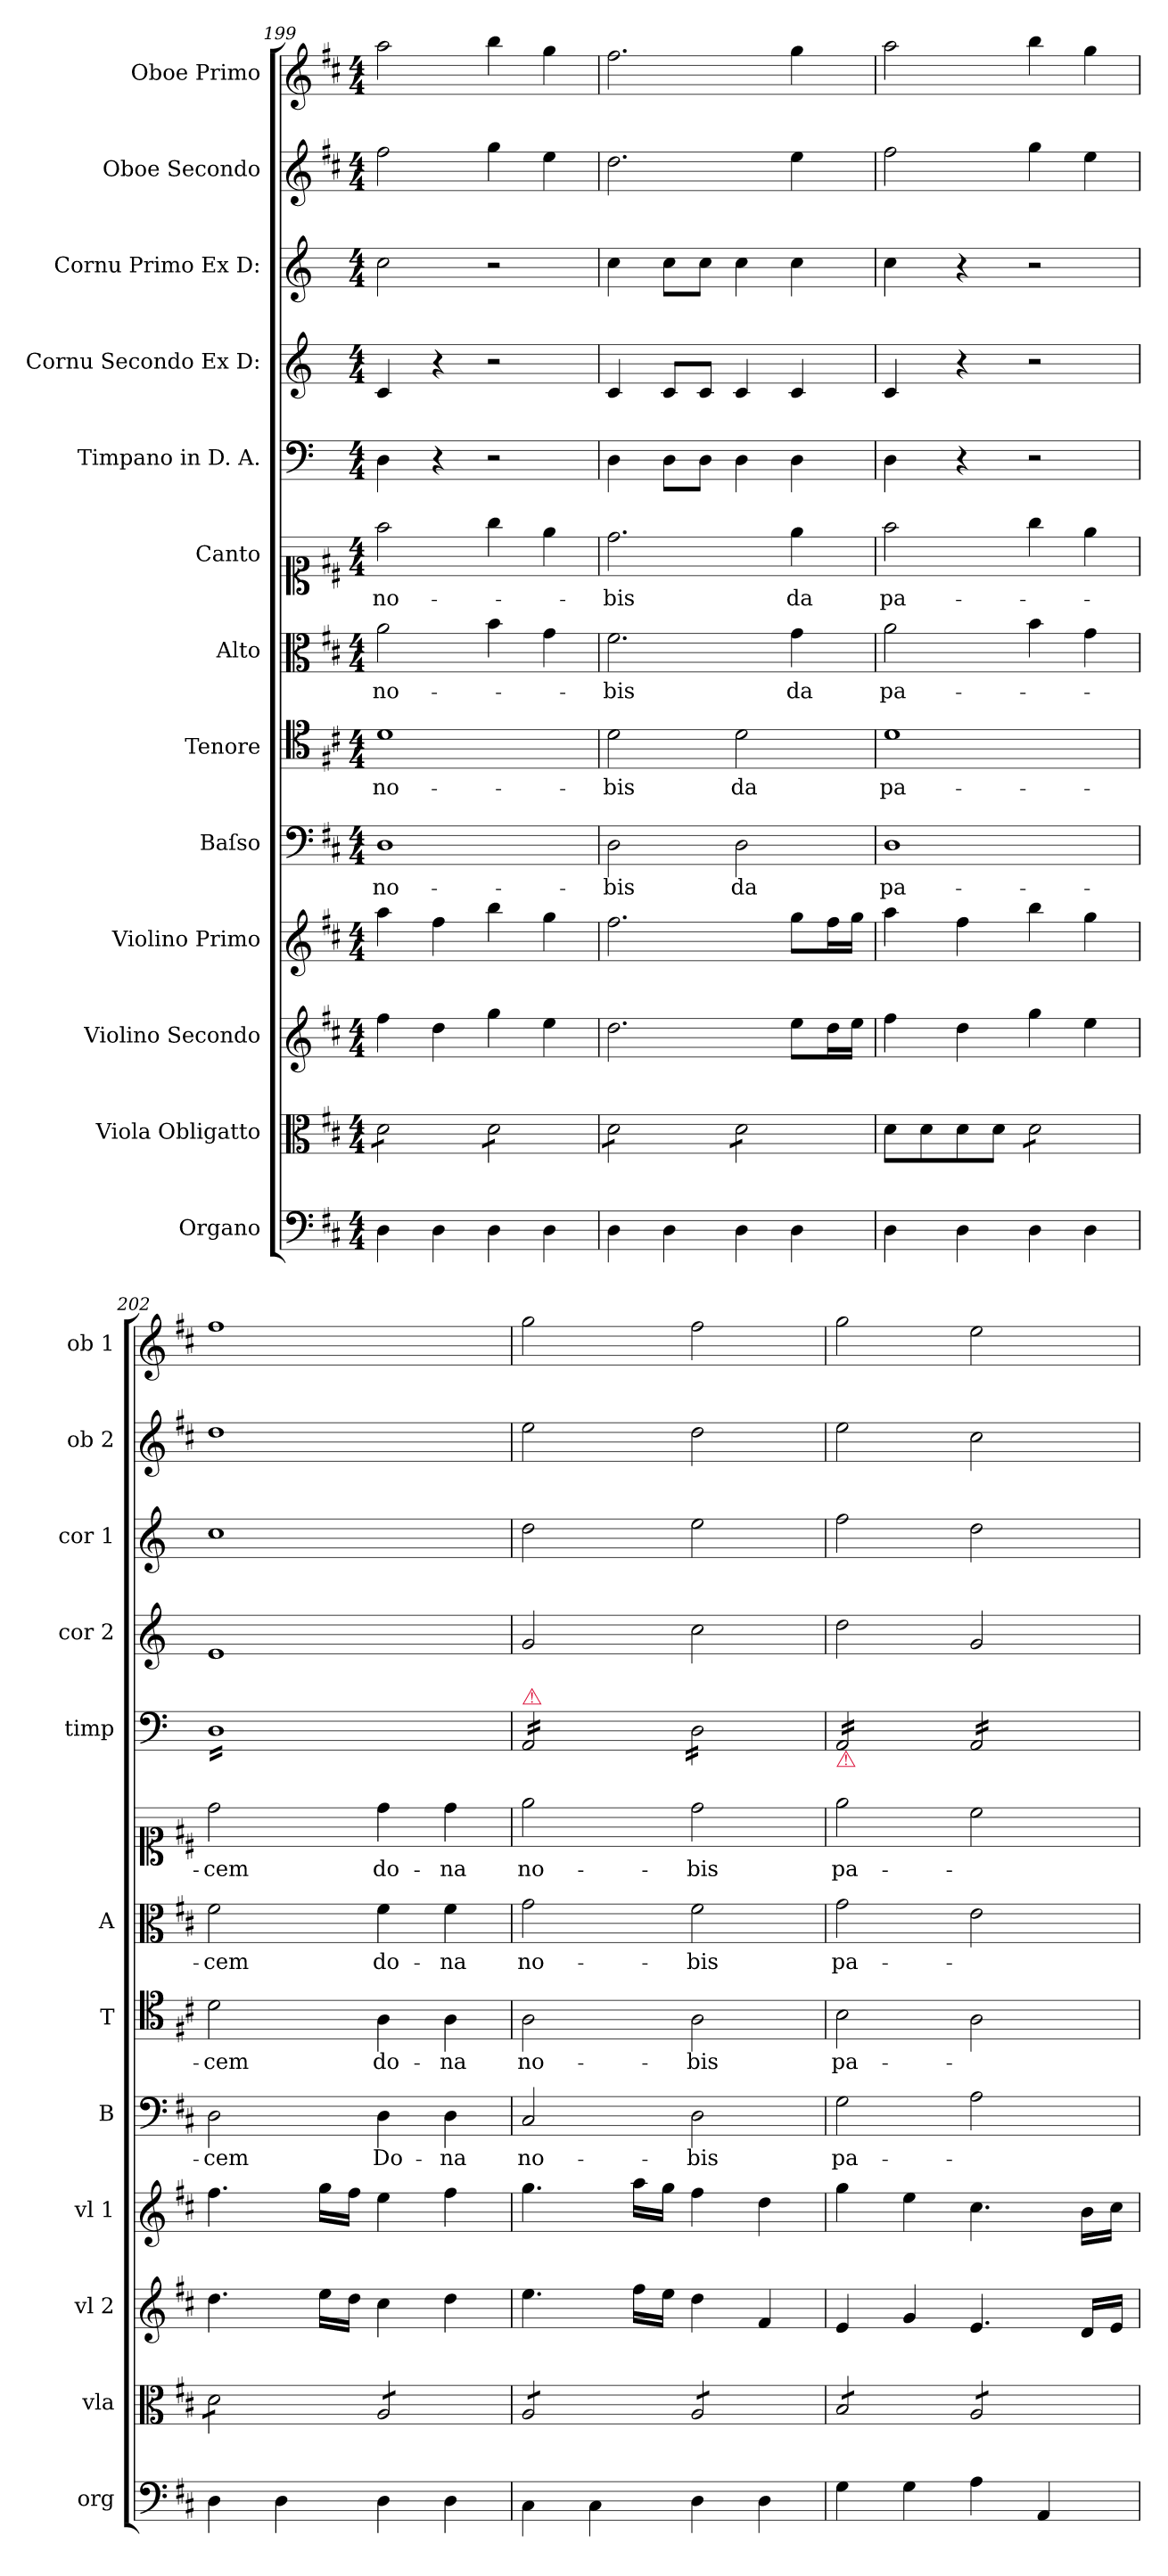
**kern	**kern	**kern	**kern	**kern	**text	**kern	**text	**kern	**text	**kern	**text	**kern	**kern	**kern	**kern	**kern
*part13	*part12	*part11	*part10	*part9	*part9	*part8	*part8	*part7	*part7	*part6	*part6	*part5	*part4	*part3	*part2	*part1
*staff13	*staff12	*staff11	*staff10	*staff9	*staff9	*staff8	*staff8	*staff7	*staff7	*staff6	*staff6	*staff5	*staff4	*staff3	*staff2	*staff1
*I"Organo	*I"Viola Obligatto	*I"Violino Secondo	*I"Violino Primo	*I"Baſso	*	*I"Tenore	*	*I"Alto	*	*I"Canto	*	*I"Timpano in D. A.	*I"Cornu Secondo Ex D:	*I"Cornu Primo Ex D:	*I"Oboe Secondo	*I"Oboe Primo
*I'org	*I'vla	*I'vl 2	*I'vl 1	*I'B	*	*I'T	*	*I'A	*	*	*	*I'timp	*I'cor 2	*I'cor 1	*I'ob 2	*I'ob 1
*clefF4	*clefC3	*clefG2	*clefG2	*clefF4	*	*clefC4	*	*clefC3	*	*clefC1	*	*clefF4	*clefG2	*clefG2	*clefG2	*clefG2
*	*	*	*	*	*	*	*	*	*	*	*	*	*ITrd6c10	*ITrd6c10	*	*
*k[f#c#]	*k[f#c#]	*k[f#c#]	*k[f#c#]	*k[f#c#]	*	*k[f#c#]	*	*k[f#c#]	*	*k[f#c#]	*	*k[]	*k[f#c#]	*k[f#c#]	*k[f#c#]	*k[f#c#]
*D:	*D:	*D:	*D:	*D:	*	*D:	*	*D:	*	*D:	*	*	*	*	*D:	*D:
*M4/4	*M4/4	*M4/4	*M4/4	*M4/4	*	*M4/4	*	*M4/4	*	*M4/4	*	*M4/4	*M4/4	*M4/4	*M4/4	*M4/4
=199	=199	=199	=199	=199	=199	=199	=199	=199	=199	=199	=199	=199	=199	=199	=199	=199
*	*tremolo	*	*	*	*	*	*	*	*	*	*	*	*	*	*	*
4D\	8d\L	4ff#\	4aa\	1D	no-	1d	no-	2a\	no-	2ff#\	no-	4D\	4D/	2d\	2ff#\	2aa\
.	8d\	.	.	.	.	.	.	.	.	.	.	.	.	.	.	.
4D\	8d\	4dd\	4ff#\	.	.	.	.	.	.	.	.	4r	4r	.	.	.
.	8d\J	.	.	.	.	.	.	.	.	.	.	.	.	.	.	.
4D\	8d\L	4gg\	4bb\	.	.	.	.	4b\	.	4gg\	.	2r	2r	2r	4gg\	4bb\
.	8d\	.	.	.	.	.	.	.	.	.	.	.	.	.	.	.
4D\	8d\	4ee\	4gg\	.	.	.	.	4g\	.	4ee\	.	.	.	.	4ee\	4gg\
.	8d\J	.	.	.	.	.	.	.	.	.	.	.	.	.	.	.
=200	=200	=200	=200	=200	=200	=200	=200	=200	=200	=200	=200	=200	=200	=200	=200	=200
4D\	8d\L	2.dd\	2.ff#\	2D\	-bis	2d\	-bis	2.f#\	-bis	2.dd\	-bis	4D\	4D/	4d\	2.dd\	2.ff#\
.	8d\	.	.	.	.	.	.	.	.	.	.	.	.	.	.	.
4D\	8d\	.	.	.	.	.	.	.	.	.	.	8D\L	8D/L	8d\L	.	.
.	8d\J	.	.	.	.	.	.	.	.	.	.	8D\J	8D/J	8d\J	.	.
4D\	8d\L	.	.	2D\	da	2d\	da	.	.	.	.	4D\	4D/	4d\	.	.
.	8d\	.	.	.	.	.	.	.	.	.	.	.	.	.	.	.
4D\	8d\	8ee\L	8gg\L	.	.	.	.	4g\	da	4ee\	da	4D\	4D/	4d\	4ee\	4gg\
.	8d\J	16dd\L	16ff#\L	.	.	.	.	.	.	.	.	.	.	.	.	.
*	*Xtremolo	*	*	*	*	*	*	*	*	*	*	*	*	*	*	*
.	.	16ee\JJ	16gg\JJ	.	.	.	.	.	.	.	.	.	.	.	.	.
=201	=201	=201	=201	=201	=201	=201	=201	=201	=201	=201	=201	=201	=201	=201	=201	=201
4D\	8d\L	4ff#\	4aa\	1D	pa-	1d	pa-	2a\	pa-	2ff#\	pa-	4D\	4D/	4d\	2ff#\	2aa\
.	8d\	.	.	.	.	.	.	.	.	.	.	.	.	.	.	.
4D\	8d\	4dd\	4ff#\	.	.	.	.	.	.	.	.	4r	4r	4r	.	.
.	8d\J	.	.	.	.	.	.	.	.	.	.	.	.	.	.	.
*	*tremolo	*	*	*	*	*	*	*	*	*	*	*	*	*	*	*
4D\	8d\L	4gg\	4bb\	.	.	.	.	4b\	.	4gg\	.	2r	2r	2r	4gg\	4bb\
.	8d\	.	.	.	.	.	.	.	.	.	.	.	.	.	.	.
4D\	8d\	4ee\	4gg\	.	.	.	.	4g\	.	4ee\	.	.	.	.	4ee\	4gg\
.	8d\J	.	.	.	.	.	.	.	.	.	.	.	.	.	.	.
=202	=202	=202	=202	=202	=202	=202	=202	=202	=202	=202	=202	=202	=202	=202	=202	=202
!	!	!	!	!	!	!	!	!	!	!	!	!LO:TX:a:color=crimson:t=⚠	!	!	!	!
*	*	*	*	*	*	*	*	*	*	*	*	*tremolo	*	*	*	*
4D\	8d\L	4.dd\	4.ff#\	2D\	-cem	2d\	-cem	2f#\	-cem	2dd\	-cem	16DLL	1F#	1d	1dd	1ff#
.	.	.	.	.	.	.	.	.	.	.	.	16D	.	.	.	.
.	8d\	.	.	.	.	.	.	.	.	.	.	16D	.	.	.	.
.	.	.	.	.	.	.	.	.	.	.	.	16D	.	.	.	.
4D\	8d\	.	.	.	.	.	.	.	.	.	.	16D	.	.	.	.
.	.	.	.	.	.	.	.	.	.	.	.	16D	.	.	.	.
.	8d\J	16ee\LL	16gg\LL	.	.	.	.	.	.	.	.	16D	.	.	.	.
.	.	16dd\JJ	16ff#\JJ	.	.	.	.	.	.	.	.	16D	.	.	.	.
4D\	8A/L	4cc#\	4ee\	4D\	Do-	4A\	do-	4f#\	do-	4dd\	do-	16D	.	.	.	.
.	.	.	.	.	.	.	.	.	.	.	.	16D	.	.	.	.
.	8A/	.	.	.	.	.	.	.	.	.	.	16D	.	.	.	.
.	.	.	.	.	.	.	.	.	.	.	.	16D	.	.	.	.
4D\	8A/	4dd\	4ff#\	4D\	-na	4A\	-na	4f#\	-na	4dd\	-na	16D	.	.	.	.
.	.	.	.	.	.	.	.	.	.	.	.	16D	.	.	.	.
.	8A/J	.	.	.	.	.	.	.	.	.	.	16D	.	.	.	.
.	.	.	.	.	.	.	.	.	.	.	.	16DJJ	.	.	.	.
=203	=203	=203	=203	=203	=203	=203	=203	=203	=203	=203	=203	=203	=203	=203	=203	=203
!	!	!	!	!	!	!	!	!	!	!	!	!LO:TX:a:color=crimson:t=⚠	!	!	!	!
4C#\	8A/L	4.ee\	4.gg\	2C#/	no-	2A\	no-	2g\	no-	2ee\	no-	16AA/LL	2A/	2e\	2ee\	2gg\
.	.	.	.	.	.	.	.	.	.	.	.	16AA/	.	.	.	.
.	8A/	.	.	.	.	.	.	.	.	.	.	16AA/	.	.	.	.
.	.	.	.	.	.	.	.	.	.	.	.	16AA/	.	.	.	.
4C#\	8A/	.	.	.	.	.	.	.	.	.	.	16AA/	.	.	.	.
.	.	.	.	.	.	.	.	.	.	.	.	16AA/	.	.	.	.
.	8A/J	16ff#\LL	16aa\LL	.	.	.	.	.	.	.	.	16AA/	.	.	.	.
.	.	16ee\JJ	16gg\JJ	.	.	.	.	.	.	.	.	16AA/JJ	.	.	.	.
4D\	8A/L	4dd\	4ff#\	2D\	-bis	2A\	-bis	2f#\	-bis	2dd\	-bis	16D\LL	2d\	2f#\	2dd\	2ff#\
.	.	.	.	.	.	.	.	.	.	.	.	16D\	.	.	.	.
.	8A/	.	.	.	.	.	.	.	.	.	.	16D\	.	.	.	.
.	.	.	.	.	.	.	.	.	.	.	.	16D\	.	.	.	.
4D\	8A/	4f#/	4dd\	.	.	.	.	.	.	.	.	16D\	.	.	.	.
.	.	.	.	.	.	.	.	.	.	.	.	16D\	.	.	.	.
.	8A/J	.	.	.	.	.	.	.	.	.	.	16D\	.	.	.	.
.	.	.	.	.	.	.	.	.	.	.	.	16D\JJ	.	.	.	.
=204	=204	=204	=204	=204	=204	=204	=204	=204	=204	=204	=204	=204	=204	=204	=204	=204
!	!	!	!	!	!	!	!	!	!	!	!	!LO:TX:b:color=crimson:t=⚠	!	!	!	!
4G\	8B/L	4e/	4gg\	2G\	pa-	2B\	pa-	2g\	pa-	2ee\	pa-	16AA/LL	2e\	2g\	2ee\	2gg\
.	.	.	.	.	.	.	.	.	.	.	.	16AA/	.	.	.	.
.	8B/	.	.	.	.	.	.	.	.	.	.	16AA/	.	.	.	.
.	.	.	.	.	.	.	.	.	.	.	.	16AA/	.	.	.	.
4G\	8B/	4g/	4ee\	.	.	.	.	.	.	.	.	16AA/	.	.	.	.
.	.	.	.	.	.	.	.	.	.	.	.	16AA/	.	.	.	.
.	8B/J	.	.	.	.	.	.	.	.	.	.	16AA/	.	.	.	.
.	.	.	.	.	.	.	.	.	.	.	.	16AA/JJ	.	.	.	.
4A\	8A/L	4.e/	4.cc#\	2A\	.	2A\	.	2e\	.	2cc#\	.	16AA/LL	2A/	2e\	2cc#\	2ee\
.	.	.	.	.	.	.	.	.	.	.	.	16AA/	.	.	.	.
.	8A/	.	.	.	.	.	.	.	.	.	.	16AA/	.	.	.	.
.	.	.	.	.	.	.	.	.	.	.	.	16AA/	.	.	.	.
4AA/	8A/	.	.	.	.	.	.	.	.	.	.	16AA/	.	.	.	.
.	.	.	.	.	.	.	.	.	.	.	.	16AA/	.	.	.	.
.	8A/J	16d/LL	16b\LL	.	.	.	.	.	.	.	.	16AA/	.	.	.	.
*	*Xtremolo	*	*	*	*	*	*	*	*	*	*	*	*	*	*	*
.	.	16e/JJ	16cc#\JJ	.	.	.	.	.	.	.	.	16AA/JJ	.	.	.	.
*	*	*	*	*	*	*	*	*	*	*	*	*Xtremolo	*	*	*	*
=	=	=	=	=	=	=	=	=	=	=	=	=	=	=	=	=
*-	*-	*-	*-	*-	*-	*-	*-	*-	*-	*-	*-	*-	*-	*-	*-	*-
